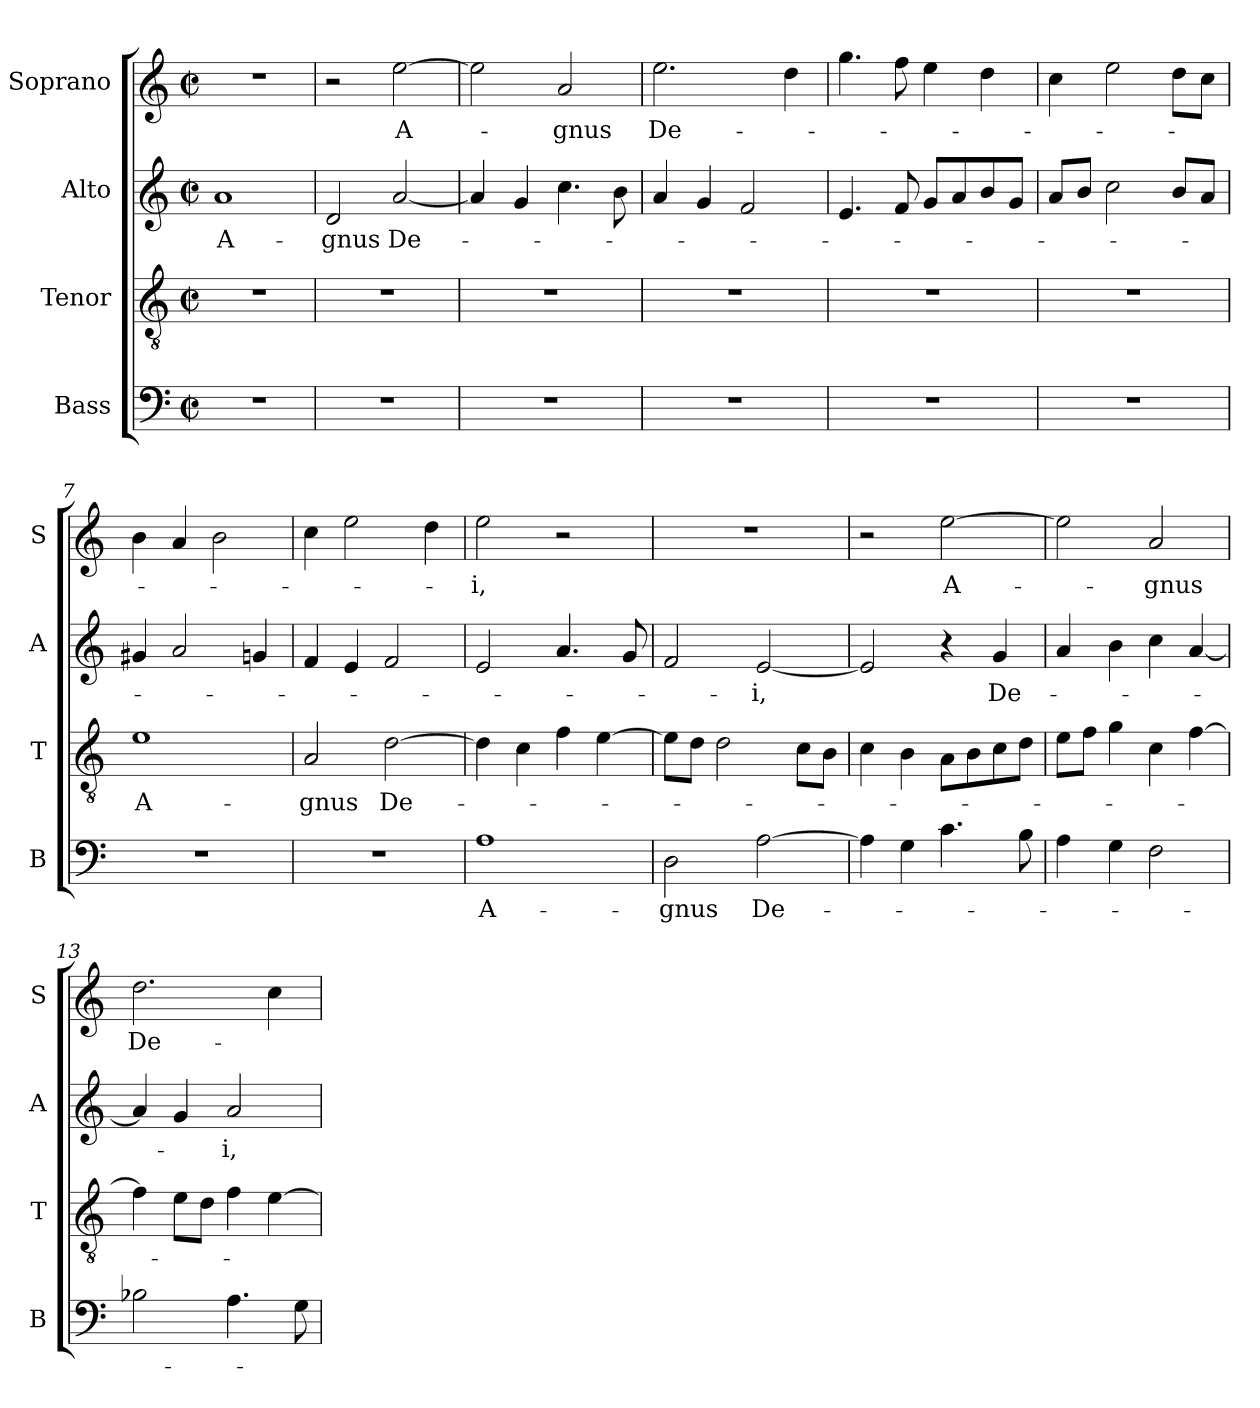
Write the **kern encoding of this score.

**kern	**text	**kern	**text	**kern	**text	**kern	**text
*part4	*part4	*part3	*part3	*part2	*part2	*part1	*part1
*staff4	*staff4	*staff3	*staff3	*staff2	*staff2	*staff1	*staff1
*I"Bass	*	*I"Tenor	*	*I"Alto	*	*I"Soprano	*
*I'B	*	*I'T	*	*I'A	*	*I'S	*
*clefF4	*	*clefGv2	*	*clefG2	*	*clefG2	*
*k[]	*	*k[]	*	*k[]	*	*k[]	*
*a:	*	*a:	*	*a:	*	*a:	*
*M2/2	*	*M2/2	*	*M2/2	*	*M2/2	*
*met(c|)	*	*met(c|)	*	*met(c|)	*	*met(c|)	*
=1	=1	=1	=1	=1	=1	=1	=1
!	!	!	!	!	!LO:LY:b	!	!
1r	.	1r	.	1a	A-	1r	.
=2	=2	=2	=2	=2	=2	=2	=2
!	!	!	!	!	!LO:LY:b	!	!
1r	.	1r	.	2d/	-gnus	2r	.
!	!	!	!	!	!LO:LY:b	!	!LO:LY:b
.	.	.	.	[2a/	De-	[2ee\	A-
=3	=3	=3	=3	=3	=3	=3	=3
1r	.	1r	.	4a/]	.	2ee\]	.
.	.	.	.	4g/	.	.	.
!	!	!	!	!	!	!	!LO:LY:b
.	.	.	.	4.cc\	.	2a/	-gnus
.	.	.	.	8b\	.	.	.
=4	=4	=4	=4	=4	=4	=4	=4
!	!	!	!	!	!	!	!LO:LY:b
1r	.	1r	.	4a/	.	2.ee\	De-
.	.	.	.	4g/	.	.	.
.	.	.	.	2f/	.	.	.
.	.	.	.	.	.	4dd\	.
=5	=5	=5	=5	=5	=5	=5	=5
1r	.	1r	.	4.e/	.	4.gg\	.
.	.	.	.	8f/	.	8ff\	.
.	.	.	.	8g/L	.	4ee\	.
.	.	.	.	8a/	.	.	.
.	.	.	.	8b/	.	4dd\	.
.	.	.	.	8g/J	.	.	.
=6	=6	=6	=6	=6	=6	=6	=6
1r	.	1r	.	8a/L	.	4cc\	.
.	.	.	.	8b/J	.	.	.
.	.	.	.	2cc\	.	2ee\	.
.	.	.	.	8b/L	.	8dd\L	.
.	.	.	.	8a/J	.	8cc\J	.
!!LO:LB:g=z
=7	=7	=7	=7	=7	=7	=7	=7
!	!	!	!LO:LY:b	!	!	!	!
1r	.	1e	A-	4g#X/	.	4b\	.
.	.	.	.	2a/	.	4a/	.
.	.	.	.	.	.	2b\	.
.	.	.	.	4gn/	.	.	.
=8	=8	=8	=8	=8	=8	=8	=8
!	!	!	!LO:LY:b	!	!	!	!
1r	.	2A/	-gnus	4f/	.	4cc\	.
.	.	.	.	4e/	.	2ee\	.
!	!	!	!LO:LY:b	!	!	!	!
.	.	[2d\	De-	2f/	.	.	.
.	.	.	.	.	.	4dd\	.
=9	=9	=9	=9	=9	=9	=9	=9
!	!LO:LY:b	!	!	!	!	!	!LO:LY:b
1A	A-	4d\]	.	2e/	.	2ee\	-i,
.	.	4c\	.	.	.	.	.
.	.	4f\	.	4.a/	.	2r	.
.	.	[4e\	.	.	.	.	.
.	.	.	.	8g/	.	.	.
=10	=10	=10	=10	=10	=10	=10	=10
!	!LO:LY:b	!	!	!	!	!	!
2D\	-gnus	8e\L]	.	2f/	.	1r	.
.	.	8d\J	.	.	.	.	.
.	.	2d\	.	.	.	.	.
!	!LO:LY:b	!	!	!	!LO:LY:b	!	!
[2A\	De-	.	.	[2e/	-i,	.	.
.	.	8c\L	.	.	.	.	.
.	.	8B\J	.	.	.	.	.
=11	=11	=11	=11	=11	=11	=11	=11
4A\]	.	4c\	.	2e/]	.	2r	.
4G\	.	4B\	.	.	.	.	.
!	!	!	!	!	!	!	!LO:LY:b
4.c\	.	8A\L	.	4r	.	[2ee\	A-
.	.	8B\	.	.	.	.	.
!	!	!	!	!	!LO:LY:b	!	!
.	.	8c\	.	4g/	De-	.	.
8B\	.	8d\J	.	.	.	.	.
=12	=12	=12	=12	=12	=12	=12	=12
4A\	.	8e\L	.	4a/	.	2ee\]	.
.	.	8f\J	.	.	.	.	.
4G\	.	4g\	.	4b\	.	.	.
!	!	!	!	!	!	!	!LO:LY:b
2F\	.	4c\	.	4cc\	.	2a/	-gnus
.	.	[4f\	.	[4a/	.	.	.
!!LO:PB:g=z
=13	=13	=13	=13	=13	=13	=13	=13
!	!	!	!	!	!	!	!LO:LY:b
2B-X\	.	4f\]	.	4a/]	.	2.dd\	De-
.	.	8e\L	.	4g/	.	.	.
.	.	8d\J	.	.	.	.	.
!	!	!	!	!	!LO:LY:b	!	!
4.A\	.	4f\	.	2a/	-i,	.	.
.	.	[4e\	.	.	.	4cc\	.
8G\	.	.	.	.	.	.	.
=	=	=	=	=	=	=	=
*-	*-	*-	*-	*-	*-	*-	*-
